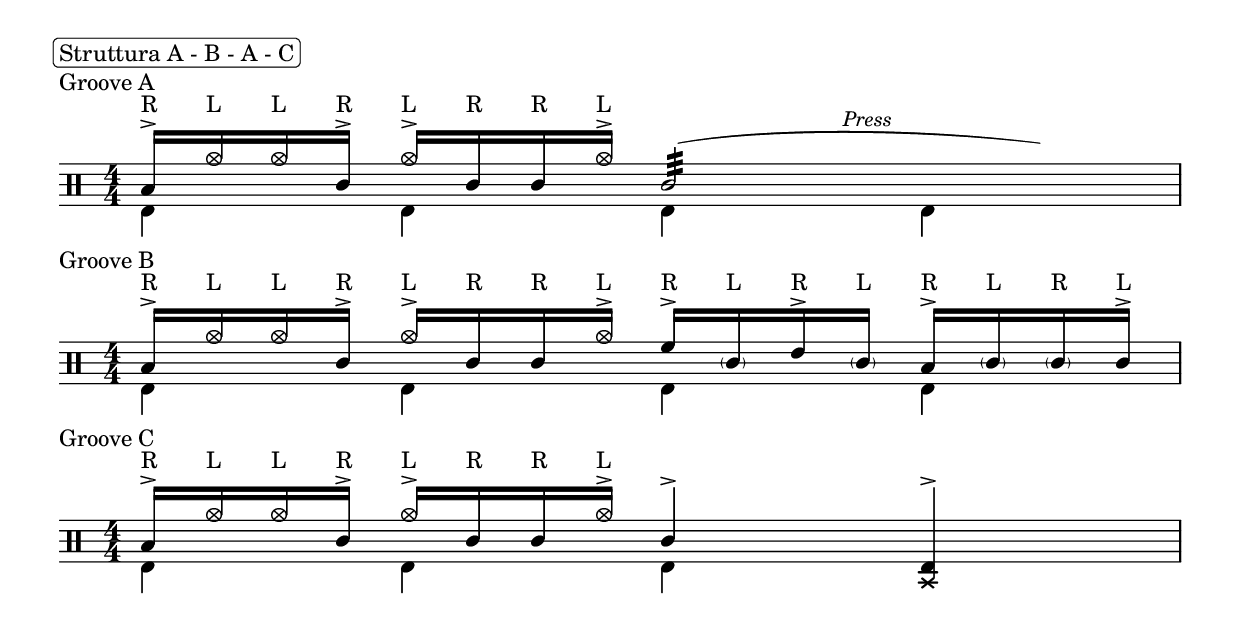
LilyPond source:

\version "2.18.2"
\include "../layout/layout.ly"

% \header {
%   title = "We Gio"
%   subtitle = "P. Vairo - Batteria originale di Marco Raimondi"
% }

#(define mydrums '(
   (footpedal   cross   #f -8)
   (kick        ()      #f -5)
))

\markup \roundbox "Struttura A - B - A - C"

\markup {\raise #4.0 "Groove A" }
\score {
  \new DrumStaff <<
    \drummode {
      \time 4/4
      <<
        \new DrumVoice {
          \voiceUP
          ft16\accent\riu hha\leu hha\leu sn\accent\riu
          hha\accent\leu sn\riu sn\riu 
          % This is good for single score compile
          %\shape #'((9 . 1) (23 . 1.7) (36 . 1.7) (48 . 1)) Tie hha~\accent 
          % This is good for lilypond-book
          \shape #'((6 . 1) (13 . 1.7) (25 . 1.7) (36 . 1)) Tie hha~\accent\leu 
          sn2:32^\markup{ \hspace #17.5 \italic \small Press }
        }
        \new DrumVoice {
          \voiceDOWN
          bd4 bd bd bd
        }
      >>
      \break
    }
  >>
}

\markup {\raise #4.0 "Groove B" }
\score {
  \new DrumStaff <<
    \drummode {
      \time 4/4
      <<
        \new DrumVoice {
          \voiceUP
          ft16\accent\riu hha\leu hha\leu sn\accent\riu
          hha\accent\leu sn\riu sn\riu hha\accent\leu
          ht\accent\riu \parenthesize sn\leu mt\accent\riu \parenthesize sn\leu
          ft\accent\riu \parenthesize sn\leu \parenthesize sn\riu sn\accent\leu
        }
        \new DrumVoice {
          \voiceDOWN
          bd4 bd bd bd
        }
      >>
      \break
    }
  >>
}
      
\markup {\raise #4.0 "Groove C" }
\score {
  \new DrumStaff <<
    \drummode {
      \time 4/4
      <<
        \new DrumVoice {
          \voiceUP
          ft16\accent\riu hha\leu hha\leu sn\accent\riu
          hha\accent\leu sn\riu sn\riu hha\accent\leu
          \once \override Stem.length = #10
          sn4\accent
          \once \override Stem.length = #17.5
          \set DrumStaff.drumStyleTable = #(alist->hash-table mydrums)
          <bd hf>4\accent
          %\set DrumStaff.drumStyleTable = #(alist->hash-table dbdrums)
        }
        \new DrumVoice {
          \voiceDOWN
          bd4 bd bd s
        }
      >>
      %\break
    }
  >>
}
